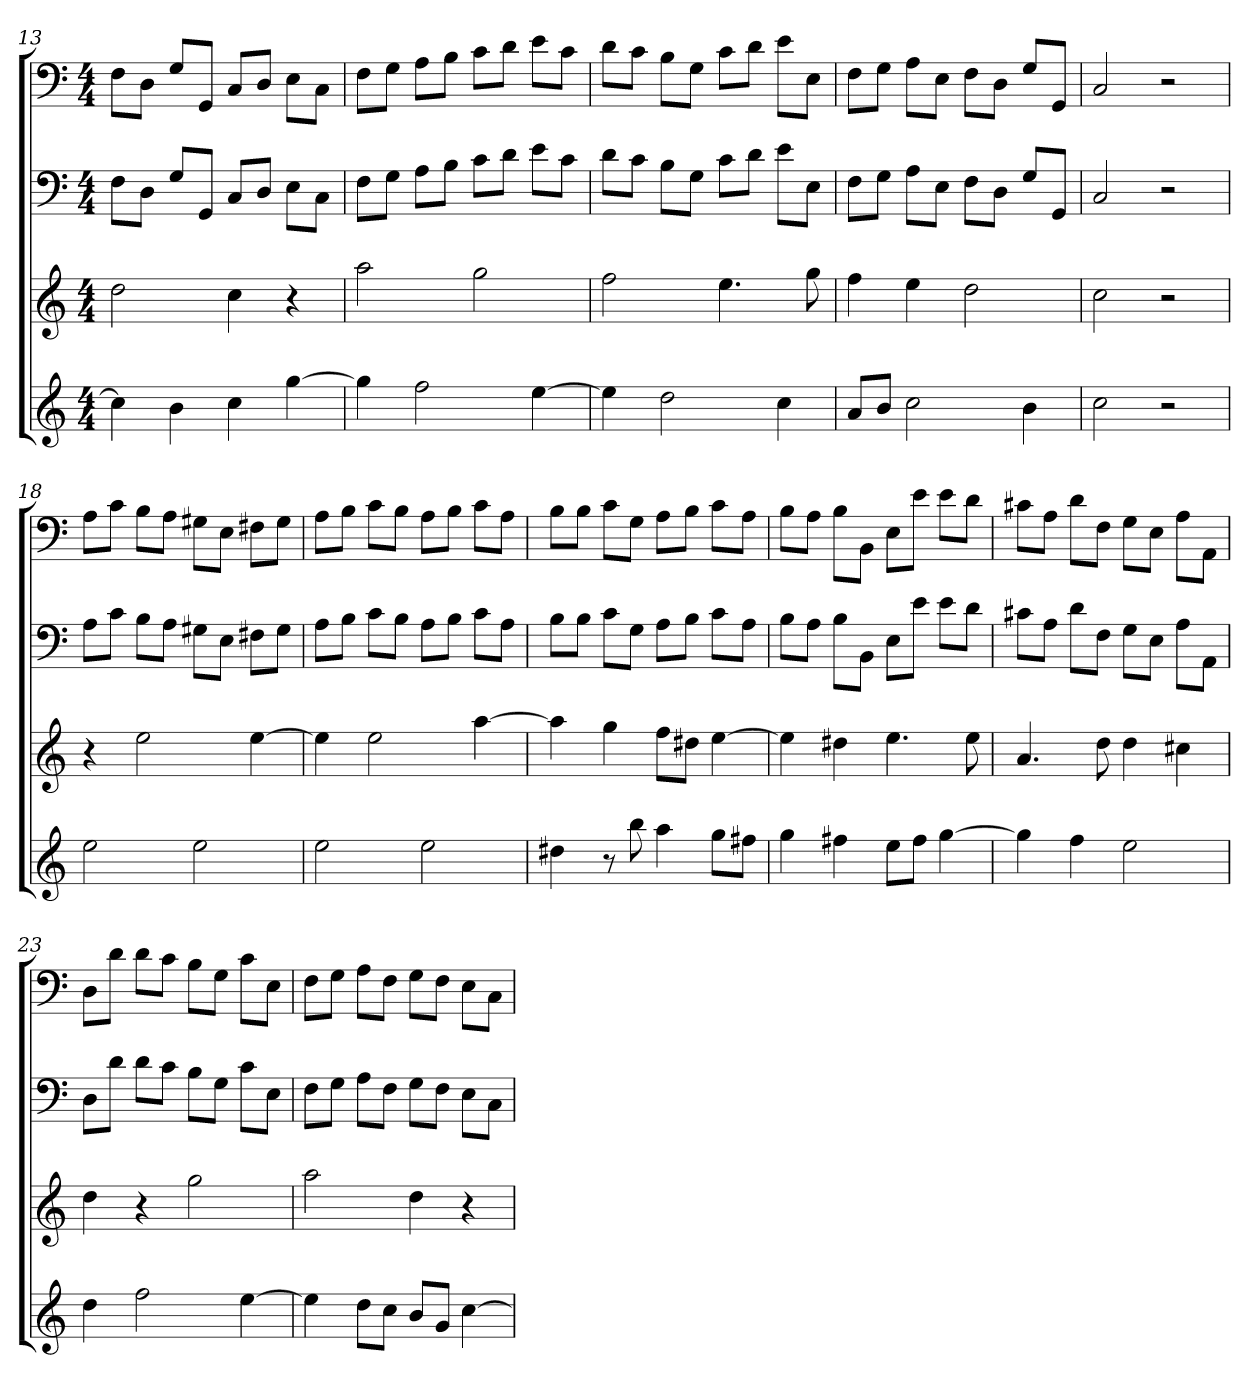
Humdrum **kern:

**kern	**kern	**kern	**kern
*part4	*part3	*part2	*part1
*staff4	*staff3	*staff2	*staff1
*k[]	*k[]	*k[]	*k[]
*C:	*C:	*C:	*C:
*M4/4	*M4/4	*M4/4	*M4/4
=13	=13	=13	=13
4cc]	2dd	8FL	8FL
.	.	8DJ	8DJ
4b	.	8GL	8GL
.	.	8GGJ	8GGJ
4cc	4cc	8CL	8CL
.	.	8DJ	8DJ
[4gg	4r	8EL	8EL
.	.	8CJ	8CJ
=14	=14	=14	=14
4gg]	2aa	8FL	8FL
.	.	8GJ	8GJ
2ff	.	8AL	8AL
.	.	8BJ	8BJ
.	2gg	8cL	8cL
.	.	8dJ	8dJ
[4ee	.	8eL	8eL
.	.	8cJ	8cJ
=15	=15	=15	=15
4ee]	2ff	8dL	8dL
.	.	8cJ	8cJ
2dd	.	8BL	8BL
.	.	8GJ	8GJ
.	4.ee	8cL	8cL
.	.	8dJ	8dJ
4cc	.	8eL	8eL
.	8gg	8EJ	8EJ
=16	=16	=16	=16
8aL	4ff	8FL	8FL
8bJ	.	8GJ	8GJ
2cc	4ee	8AL	8AL
.	.	8EJ	8EJ
.	2dd	8FL	8FL
.	.	8DJ	8DJ
4b	.	8GL	8GL
.	.	8GGJ	8GGJ
=17	=17	=17	=17
2cc	2cc	2C	2C
2r	2r	2r	2r
=18	=18	=18	=18
2ee	4r	8AL	8AL
.	.	8cJ	8cJ
.	2ee	8BL	8BL
.	.	8AJ	8AJ
2ee	.	8G#XL	8G#XL
.	.	8EJ	8EJ
.	[4ee	8F#XL	8F#XL
.	.	8G#J	8G#J
=19	=19	=19	=19
2ee	4ee]	8AL	8AL
.	.	8BJ	8BJ
.	2ee	8cL	8cL
.	.	8BJ	8BJ
2ee	.	8AL	8AL
.	.	8BJ	8BJ
.	[4aa	8cL	8cL
.	.	8AJ	8AJ
=20	=20	=20	=20
4dd#X	4aa]	8BL	8BL
.	.	8BJ	8BJ
8r	4gg	8cL	8cL
8bb	.	8GJ	8GJ
4aa	8ffL	8AL	8AL
.	8dd#XJ	8BJ	8BJ
8ggL	[4ee	8cL	8cL
8ff#XJ	.	8AJ	8AJ
=21	=21	=21	=21
4gg	4ee]	8BL	8BL
.	.	8AJ	8AJ
4ff#X	4dd#X	8BL	8BL
.	.	8BBJ	8BBJ
8eeL	4.ee	8EL	8EL
8ff#J	.	8eJ	8eJ
[4gg	.	8eL	8eL
.	8ee	8dJ	8dJ
=22	=22	=22	=22
4gg]	4.a	8c#XL	8c#XL
.	.	8AJ	8AJ
4ff	.	8dL	8dL
.	8dd	8FJ	8FJ
2ee	4dd	8GL	8GL
.	.	8EJ	8EJ
.	4cc#X	8AL	8AL
.	.	8AAJ	8AAJ
=23	=23	=23	=23
4dd	4dd	8DL	8DL
.	.	8dJ	8dJ
2ff	4r	8dL	8dL
.	.	8cJ	8cJ
.	2gg	8BL	8BL
.	.	8GJ	8GJ
[4ee	.	8cL	8cL
.	.	8EJ	8EJ
=24	=24	=24	=24
4ee]	2aa	8FL	8FL
.	.	8GJ	8GJ
8ddL	.	8AL	8AL
8ccJ	.	8FJ	8FJ
8bL	4dd	8GL	8GL
8gJ	.	8FJ	8FJ
[4cc	4r	8EL	8EL
.	.	8CJ	8CJ
=	=	=	=
*-	*-	*-	*-
